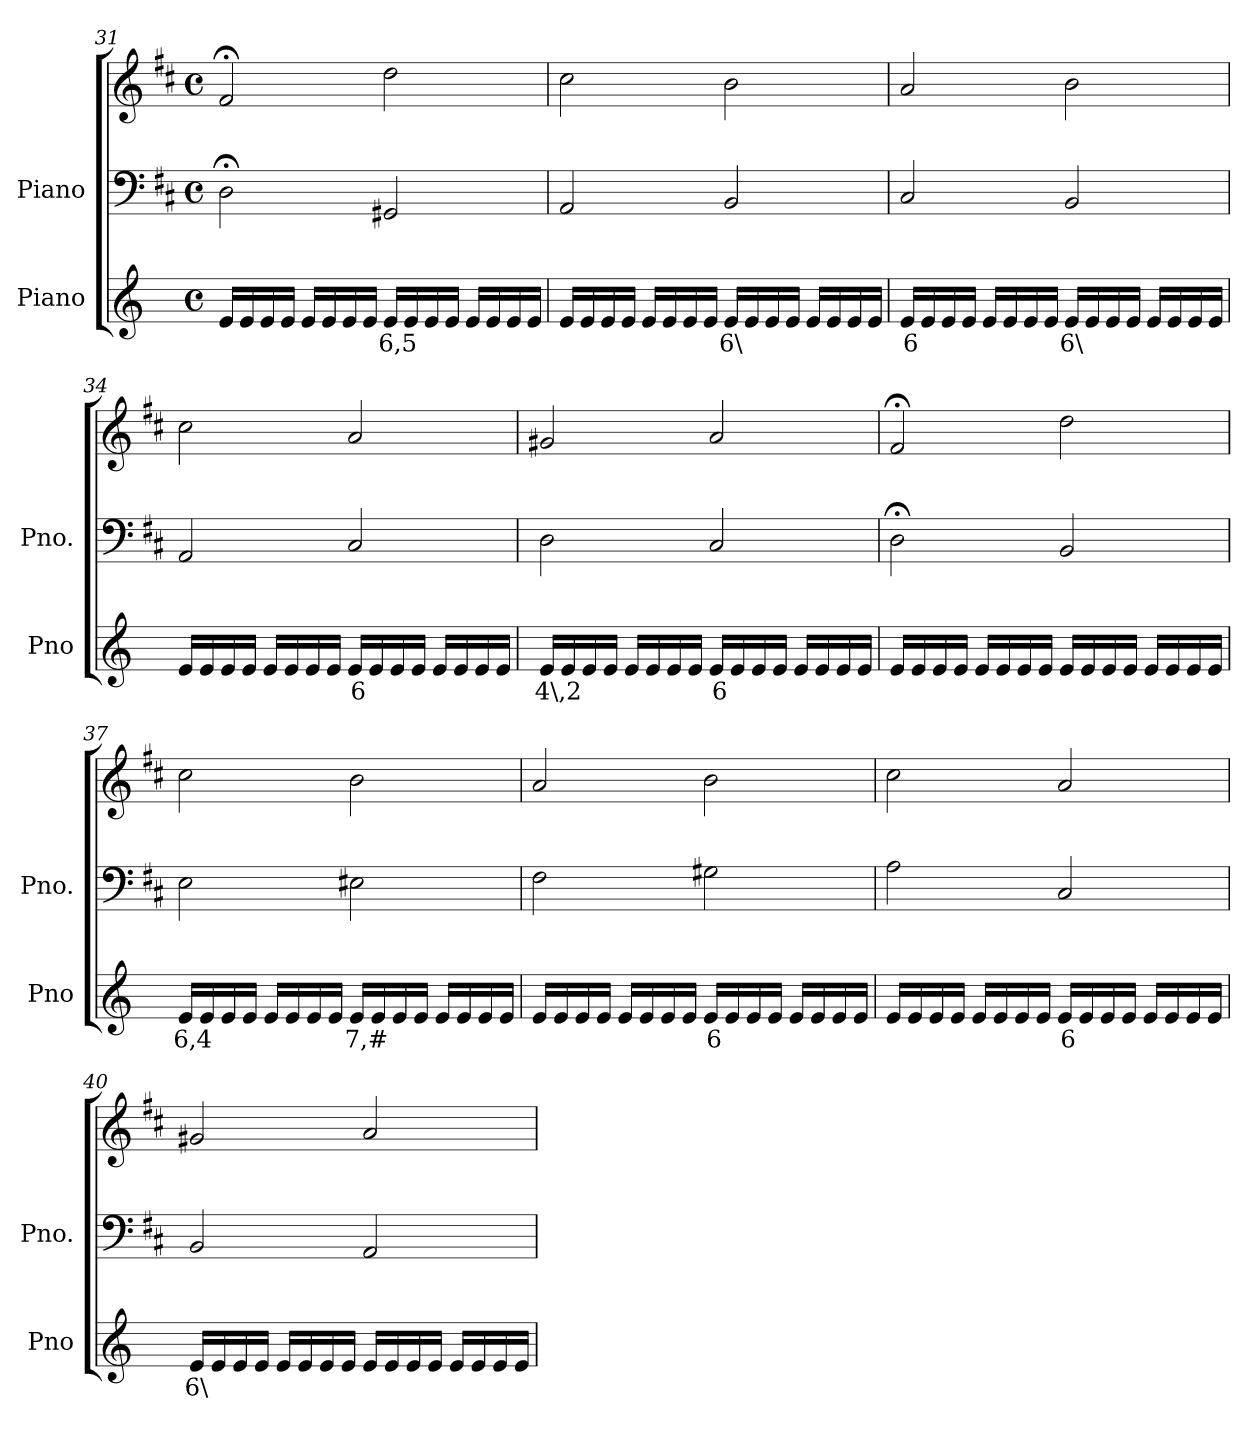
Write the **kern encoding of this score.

**kern	**text	**kern	**kern
*part2	*part2	*part1	*part1
*staff3	*staff3	*staff2	*staff1
*I"Piano	*	*I"Piano	*
*I'Pno	*	*I'Pno.	*
*clefG2	*	*clefF4	*clefG2
*k[]	*	*k[f#c#]	*k[f#c#]
*M4/4	*	*M4/4	*M4/4
*met(c)	*	*met(c)	*met(c)
=31	=31	=31	=31
16e/LL	.	2D;<\	2f#;</
16e/	.	.	.
16e/	.	.	.
16e/JJ	.	.	.
16e/LL	.	.	.
16e/	.	.	.
16e/	.	.	.
16e/JJ	.	.	.
!	!LO:LY:b	!	!
16e/LL	6,5	2GG#X/	2dd\
16e/	.	.	.
16e/	.	.	.
16e/JJ	.	.	.
16e/LL	.	.	.
16e/	.	.	.
16e/	.	.	.
16e/JJ	.	.	.
=32	=32	=32	=32
16e/LL	.	2AA/	2cc#\
16e/	.	.	.
16e/	.	.	.
16e/JJ	.	.	.
16e/LL	.	.	.
16e/	.	.	.
16e/	.	.	.
16e/JJ	.	.	.
!	!LO:LY:b	!	!
16e/LL	6\	2BB/	2b\
16e/	.	.	.
16e/	.	.	.
16e/JJ	.	.	.
16e/LL	.	.	.
16e/	.	.	.
16e/	.	.	.
16e/JJ	.	.	.
=33	=33	=33	=33
!	!LO:LY:b	!	!
16e/LL	6	2C#/	2a/
16e/	.	.	.
16e/	.	.	.
16e/JJ	.	.	.
16e/LL	.	.	.
16e/	.	.	.
16e/	.	.	.
16e/JJ	.	.	.
!	!LO:LY:b	!	!
16e/LL	6\	2BB/	2b\
16e/	.	.	.
16e/	.	.	.
16e/JJ	.	.	.
16e/LL	.	.	.
16e/	.	.	.
16e/	.	.	.
16e/JJ	.	.	.
=34	=34	=34	=34
16e/LL	.	2AA/	2cc#\
16e/	.	.	.
16e/	.	.	.
16e/JJ	.	.	.
16e/LL	.	.	.
16e/	.	.	.
16e/	.	.	.
16e/JJ	.	.	.
!	!LO:LY:b	!	!
16e/LL	6	2C#/	2a/
16e/	.	.	.
16e/	.	.	.
16e/JJ	.	.	.
16e/LL	.	.	.
16e/	.	.	.
16e/	.	.	.
16e/JJ	.	.	.
=35	=35	=35	=35
!	!LO:LY:b	!	!
16e/LL	4\,2	2D\	2g#X/
16e/	.	.	.
16e/	.	.	.
16e/JJ	.	.	.
16e/LL	.	.	.
16e/	.	.	.
16e/	.	.	.
16e/JJ	.	.	.
!	!LO:LY:b	!	!
16e/LL	6	2C#/	2a/
16e/	.	.	.
16e/	.	.	.
16e/JJ	.	.	.
16e/LL	.	.	.
16e/	.	.	.
16e/	.	.	.
16e/JJ	.	.	.
=36	=36	=36	=36
16e/LL	.	2D;<\	2f#;</
16e/	.	.	.
16e/	.	.	.
16e/JJ	.	.	.
16e/LL	.	.	.
16e/	.	.	.
16e/	.	.	.
16e/JJ	.	.	.
16e/LL	.	2BB/	2dd\
16e/	.	.	.
16e/	.	.	.
16e/JJ	.	.	.
16e/LL	.	.	.
16e/	.	.	.
16e/	.	.	.
16e/JJ	.	.	.
=37	=37	=37	=37
!	!LO:LY:b	!	!
16e/LL	6,4	2E\	2cc#\
16e/	.	.	.
16e/	.	.	.
16e/JJ	.	.	.
16e/LL	.	.	.
16e/	.	.	.
16e/	.	.	.
16e/JJ	.	.	.
!	!LO:LY:b	!	!
16e/LL	7,#	2E#X\	2b\
16e/	.	.	.
16e/	.	.	.
16e/JJ	.	.	.
16e/LL	.	.	.
16e/	.	.	.
16e/	.	.	.
16e/JJ	.	.	.
=38	=38	=38	=38
16e/LL	.	2F#\	2a/
16e/	.	.	.
16e/	.	.	.
16e/JJ	.	.	.
16e/LL	.	.	.
16e/	.	.	.
16e/	.	.	.
16e/JJ	.	.	.
!	!LO:LY:b	!	!
16e/LL	6	2G#X\	2b\
16e/	.	.	.
16e/	.	.	.
16e/JJ	.	.	.
16e/LL	.	.	.
16e/	.	.	.
16e/	.	.	.
16e/JJ	.	.	.
=39	=39	=39	=39
16e/LL	.	2A\	2cc#\
16e/	.	.	.
16e/	.	.	.
16e/JJ	.	.	.
16e/LL	.	.	.
16e/	.	.	.
16e/	.	.	.
16e/JJ	.	.	.
!	!LO:LY:b	!	!
16e/LL	6	2C#/	2a/
16e/	.	.	.
16e/	.	.	.
16e/JJ	.	.	.
16e/LL	.	.	.
16e/	.	.	.
16e/	.	.	.
16e/JJ	.	.	.
=40	=40	=40	=40
!	!LO:LY:b	!	!
16e/LL	6\	2BB/	2g#X/
16e/	.	.	.
16e/	.	.	.
16e/JJ	.	.	.
16e/LL	.	.	.
16e/	.	.	.
16e/	.	.	.
16e/JJ	.	.	.
16e/LL	.	2AA/	2a/
16e/	.	.	.
16e/	.	.	.
16e/JJ	.	.	.
16e/LL	.	.	.
16e/	.	.	.
16e/	.	.	.
16e/JJ	.	.	.
=	=	=	=
*-	*-	*-	*-
